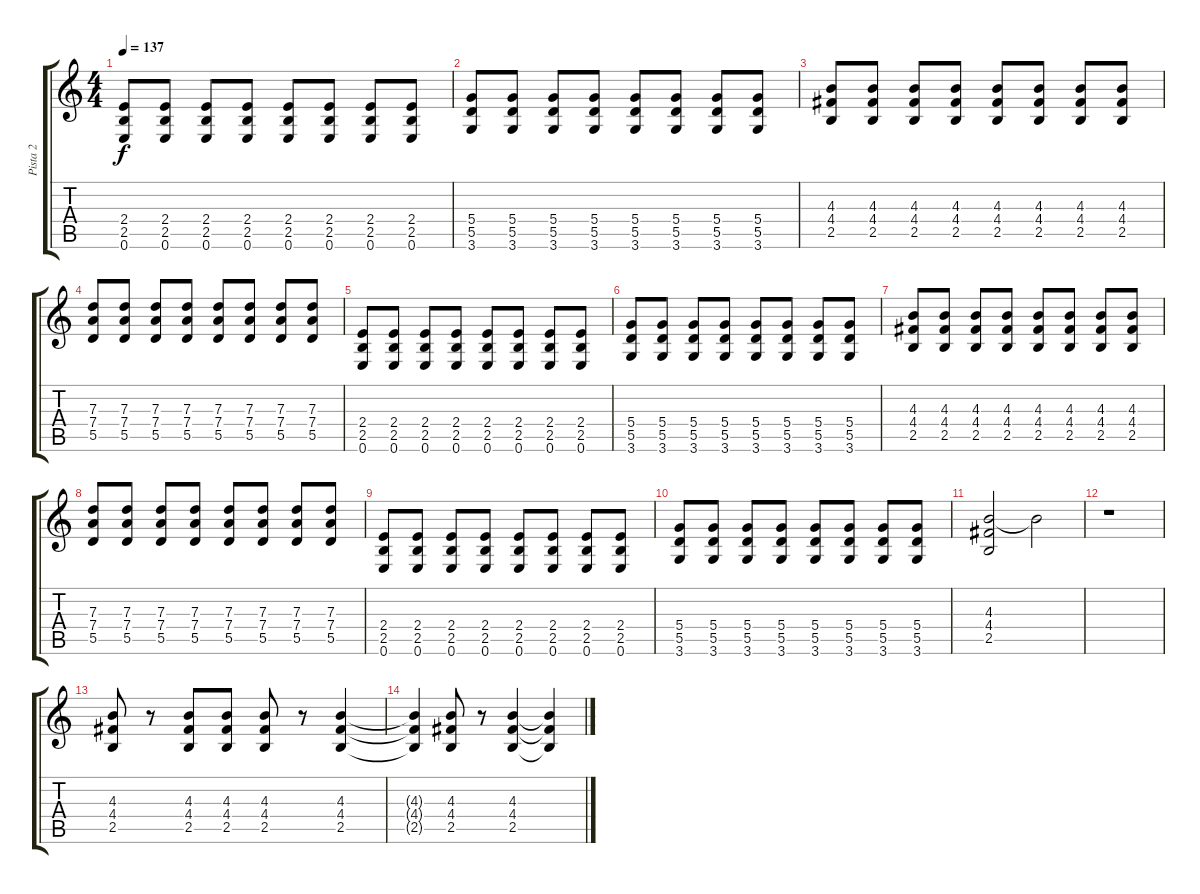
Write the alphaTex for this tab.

\track ("Pista 2" "Pista 2") {instrument distortionguitar}
\staff {score tabs}
\tuning (E4 B3 G3 D3 A2 E2) {hide}
\ts (4 4)
\tempo 137
\clef g2
\ks c
(2.4 2.5 0.6).8{dy f} (2.4 2.5 0.6).8 (2.4 2.5 0.6).8 (2.4 2.5 0.6).8 (2.4 2.5 0.6).8 (2.4 2.5 0.6).8 (2.4 2.5 0.6).8 (2.4 2.5 0.6).8 |
(5.4 5.5 3.6).8 (5.4 5.5 3.6).8 (5.4 5.5 3.6).8 (5.4 5.5 3.6).8 (5.4 5.5 3.6).8 (5.4 5.5 3.6).8 (5.4 5.5 3.6).8 (5.4 5.5 3.6).8 |
(4.3 4.4 2.5).8 (4.3 4.4 2.5).8 (4.3 4.4 2.5).8 (4.3 4.4 2.5).8 (4.3 4.4 2.5).8 (4.3 4.4 2.5).8 (4.3 4.4 2.5).8 (4.3 4.4 2.5).8 |
(7.3 7.4 5.5).8 (7.3 7.4 5.5).8 (7.3 7.4 5.5).8 (7.3 7.4 5.5).8 (7.3 7.4 5.5).8 (7.3 7.4 5.5).8 (7.3 7.4 5.5).8 (7.3 7.4 5.5).8 |
(2.4 2.5 0.6).8 (2.4 2.5 0.6).8 (2.4 2.5 0.6).8 (2.4 2.5 0.6).8 (2.4 2.5 0.6).8 (2.4 2.5 0.6).8 (2.4 2.5 0.6).8 (2.4 2.5 0.6).8 |
(5.4 5.5 3.6).8 (5.4 5.5 3.6).8 (5.4 5.5 3.6).8 (5.4 5.5 3.6).8 (5.4 5.5 3.6).8 (5.4 5.5 3.6).8 (5.4 5.5 3.6).8 (5.4 5.5 3.6).8 |
(4.3 4.4 2.5).8 (4.3 4.4 2.5).8 (4.3 4.4 2.5).8 (4.3 4.4 2.5).8 (4.3 4.4 2.5).8 (4.3 4.4 2.5).8 (4.3 4.4 2.5).8 (4.3 4.4 2.5).8 |
(7.3 7.4 5.5).8 (7.3 7.4 5.5).8 (7.3 7.4 5.5).8 (7.3 7.4 5.5).8 (7.3 7.4 5.5).8 (7.3 7.4 5.5).8 (7.3 7.4 5.5).8 (7.3 7.4 5.5).8 |
(2.4 2.5 0.6).8 (2.4 2.5 0.6).8 (2.4 2.5 0.6).8 (2.4 2.5 0.6).8 (2.4 2.5 0.6).8 (2.4 2.5 0.6).8 (2.4 2.5 0.6).8 (2.4 2.5 0.6).8 |
(5.4 5.5 3.6).8 (5.4 5.5 3.6).8 (5.4 5.5 3.6).8 (5.4 5.5 3.6).8 (5.4 5.5 3.6).8 (5.4 5.5 3.6).8 (5.4 5.5 3.6).8 (5.4 5.5 3.6).8 |
(4.3 4.4 2.5).2 4.3{t}.2 |
r.1 |
(4.3 4.4 2.5).8 r.8 (4.3 4.4 2.5).8 (4.3 4.4 2.5).8 (4.3 4.4 2.5).8 r.8 (4.3 4.4 2.5).4 |
(4.3{t} 4.4{t} 2.5{t}).4 (4.3 4.4 2.5).8 r.8 (4.3 4.4 2.5).4 (4.3{t} 4.4{t} 2.5{t}).4
